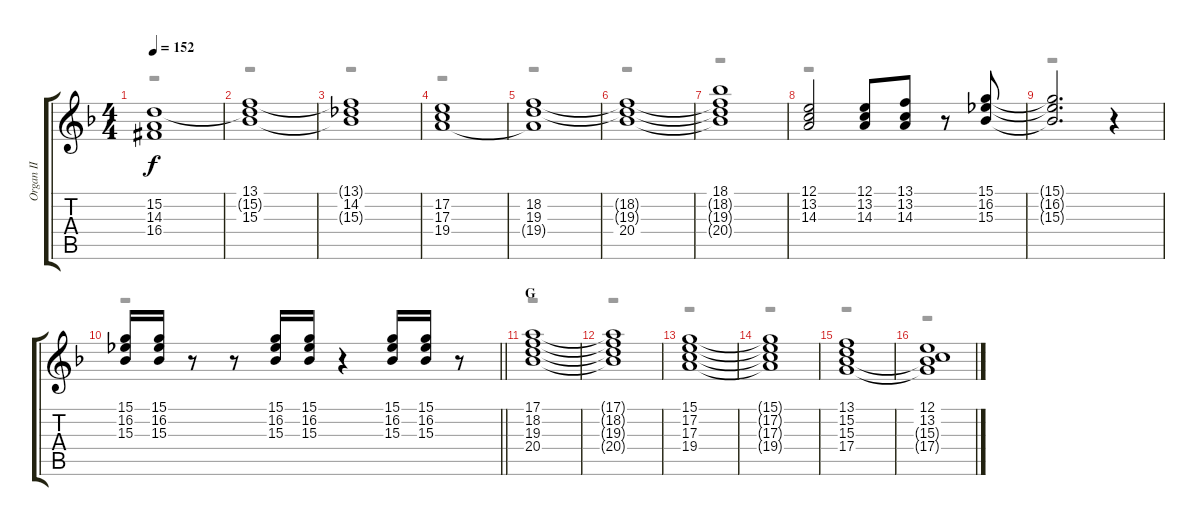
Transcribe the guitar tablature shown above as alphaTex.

\track ("Organ II" "Organ II") {instrument drawbarorgan}
\staff {score tabs}
\tuning (E4 B3 G3 D3 A2 E2) {hide}
\voice
\ts (4 4)
\tempo 152
\clef g2
\ks f
(15.2 14.3 16.4{acc #}).1{dy f} |
(13.1 15.2{t} 15.3).1 |
(13.1{t} 14.2 15.3{t}).1 |
(17.2 17.3 19.4).1 |
(18.2 19.3 19.4{t}).1 |
(18.2{t} 19.3{t} 20.4).1 |
(18.1 18.2{t} 19.3{t} 20.4{t}).1 |
(12.1 13.2 14.3).2 (12.1 13.2 14.3).8 (13.1 13.2 14.3).8 r.8 (15.1 16.2 15.3).8 |
(15.1{t} 16.2{t} 15.3{t}).2{d} r.4 |
\barLineRight lightlight
(15.1 16.2 15.3).16 (15.1 16.2 15.3).16 r.8 r.8 (15.1 16.2 15.3).16 (15.1 16.2 15.3).16 r.4 (15.1 16.2 15.3).16 (15.1 16.2 15.3).16 r.8 |
\section ("" "G")
(17.1 18.2 19.3 20.4).1 |
(17.1{t} 18.2{t} 19.3{t} 20.4{t}).1 |
(15.1 17.2 17.3 19.4).1 |
(15.1{t} 17.2{t} 17.3{t} 19.4{t}).1 |
(13.1 15.2 15.3 17.4).1 |
(12.1 13.2 15.3{t} 17.4{t}).1
\voice
\clef g2
\ottava regular
\simile none
\ks f
r.1{dy f} |
r.1 |
r.1 |
r.1 |
r.1 |
r.1 |
r.1 |
r.1 |
r.1 |
\barLineRight lightlight
r.1 |
r.1 |
r.1 |
r.1 |
r.1 |
r.1 |
r.1
